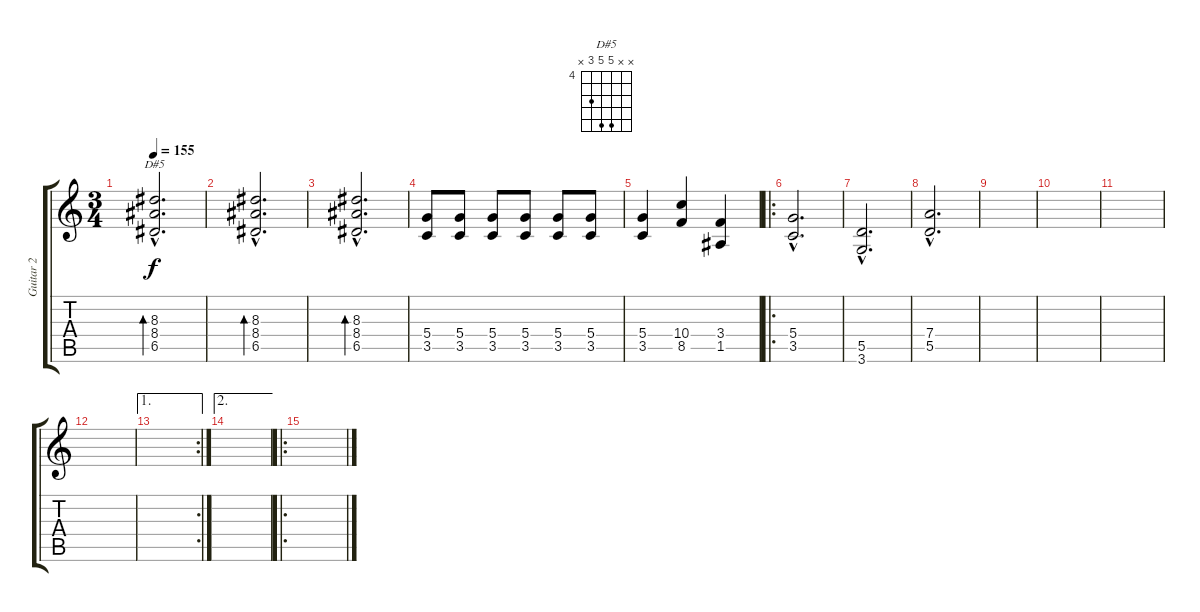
\track ("Guitar 2" "Guitar 2") {instrument distortionguitar}
\staff {score tabs}
\tuning (E4 B3 G3 D3 A2 E2) {hide}
\chord ("D#5" x x 8 8 6 x) {firstfret 4}
\ts (3 4)
\tempo 155
\clef g2
\ks c
(8.3{hac} 8.4{hac} 6.5{hac}).2{d bd 240 ch "D#5" dy f} |
(8.3{hac} 8.4{hac} 6.5{hac}).2{d bd 240} |
(8.3{hac} 8.4{hac} 6.5{hac}).2{d bd 240} |
(5.4 3.5).8{instrument distortionguitar} (5.4 3.5).8 (5.4 3.5).8 (5.4 3.5).8 (5.4 3.5).8 (5.4 3.5).8 |
(5.4 3.5).4 (10.4 8.5).4 (3.4 1.5).4 |
\ro
(5.4{hac} 3.5{hac}).2{d} |
(5.5{hac} 3.6{hac}).2{d} |
(7.4{hac} 5.5{hac}).2{d} |
|
|
|
|
\ae 1
\rc 2
|
\ae 2
|
\ro
